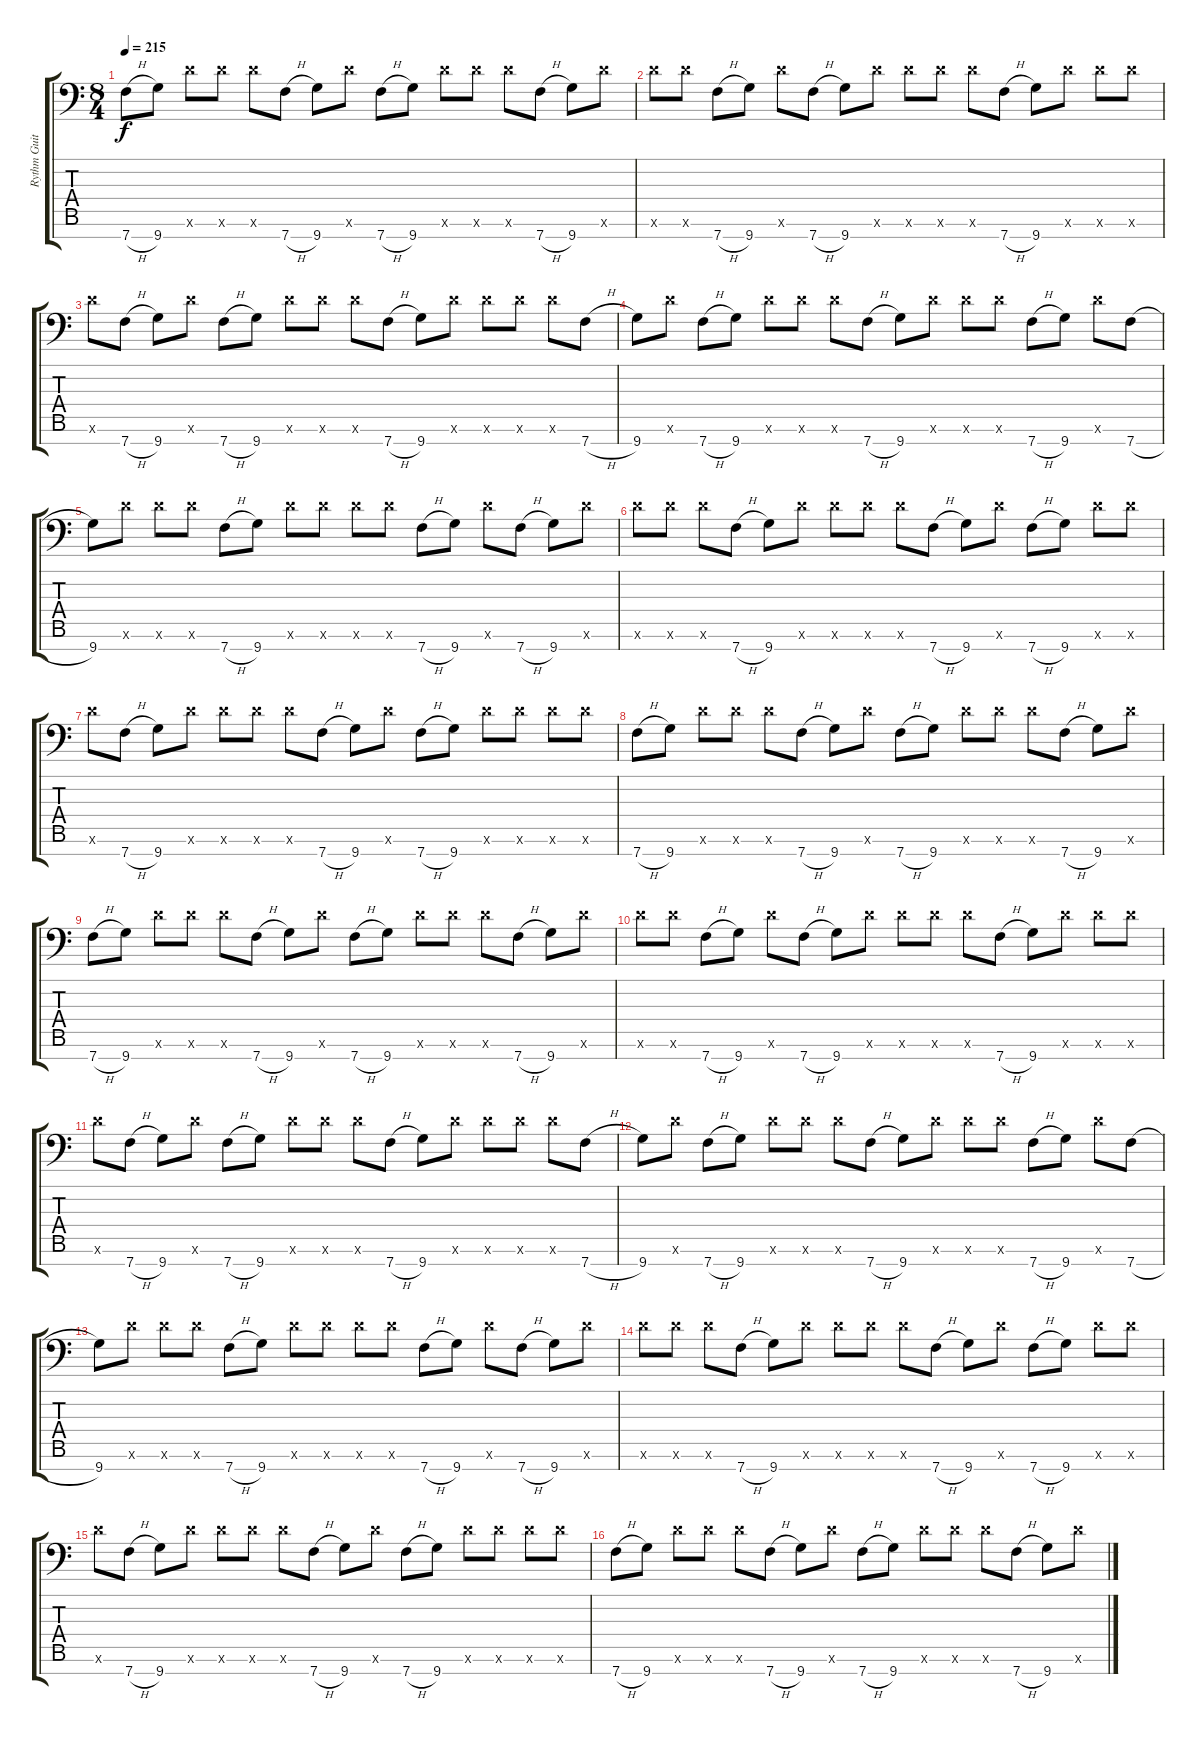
\track ("Rythm Guitar #2" "Rythm Guit") {instrument distortionguitar}
\staff {score tabs}
\tuning (Eb4 Bb3 F3 Eb3 Bb2 F2 Bb1) {hide}
\ts (8 4)
\section ("" "")
\tempo 215
\clef f4
\ks c
7.7{h}.8{dy f} 9.7.8 9.6{x}.8 9.6{x}.8 9.6{x}.8 7.7{h}.8 9.7.8 9.6{x}.8 7.7{h}.8 9.7.8 9.6{x}.8 9.6{x}.8 9.6{x}.8 7.7{h}.8 9.7.8 9.6{x}.8 |
9.6{x}.8 9.6{x}.8 7.7{h}.8 9.7.8 9.6{x}.8 7.7{h}.8 9.7.8 9.6{x}.8 9.6{x}.8 9.6{x}.8 9.6{x}.8 7.7{h}.8 9.7.8 9.6{x}.8 9.6{x}.8 9.6{x}.8 |
9.6{x}.8 7.7{h}.8 9.7.8 9.6{x}.8 7.7{h}.8 9.7.8 9.6{x}.8 9.6{x}.8 9.6{x}.8 7.7{h}.8 9.7.8 9.6{x}.8 9.6{x}.8 9.6{x}.8 9.6{x}.8 7.7{h}.8 |
9.7.8 9.6{x}.8 7.7{h}.8 9.7.8 9.6{x}.8 9.6{x}.8 9.6{x}.8 7.7{h}.8 9.7.8 9.6{x}.8 9.6{x}.8 9.6{x}.8 7.7{h}.8 9.7.8 9.6{x}.8 7.7{h}.8 |
9.7.8 9.6{x}.8 9.6{x}.8 9.6{x}.8 7.7{h}.8 9.7.8 9.6{x}.8 9.6{x}.8 9.6{x}.8 9.6{x}.8 7.7{h}.8 9.7.8 9.6{x}.8 7.7{h}.8 9.7.8 9.6{x}.8 |
9.6{x}.8 9.6{x}.8 9.6{x}.8 7.7{h}.8 9.7.8 9.6{x}.8 9.6{x}.8 9.6{x}.8 9.6{x}.8 7.7{h}.8 9.7.8 9.6{x}.8 7.7{h}.8 9.7.8 9.6{x}.8 9.6{x}.8 |
9.6{x}.8 7.7{h}.8 9.7.8 9.6{x}.8 9.6{x}.8 9.6{x}.8 9.6{x}.8 7.7{h}.8 9.7.8 9.6{x}.8 7.7{h}.8 9.7.8 9.6{x}.8 9.6{x}.8 9.6{x}.8 9.6{x}.8 |
7.7{h}.8 9.7.8 9.6{x}.8 9.6{x}.8 9.6{x}.8 7.7{h}.8 9.7.8 9.6{x}.8 7.7{h}.8 9.7.8 9.6{x}.8 9.6{x}.8 9.6{x}.8 7.7{h}.8 9.7.8 9.6{x}.8 |
7.7{h}.8 9.7.8 9.6{x}.8 9.6{x}.8 9.6{x}.8 7.7{h}.8 9.7.8 9.6{x}.8 7.7{h}.8 9.7.8 9.6{x}.8 9.6{x}.8 9.6{x}.8 7.7{h}.8 9.7.8 9.6{x}.8 |
9.6{x}.8 9.6{x}.8 7.7{h}.8 9.7.8 9.6{x}.8 7.7{h}.8 9.7.8 9.6{x}.8 9.6{x}.8 9.6{x}.8 9.6{x}.8 7.7{h}.8 9.7.8 9.6{x}.8 9.6{x}.8 9.6{x}.8 |
9.6{x}.8 7.7{h}.8 9.7.8 9.6{x}.8 7.7{h}.8 9.7.8 9.6{x}.8 9.6{x}.8 9.6{x}.8 7.7{h}.8 9.7.8 9.6{x}.8 9.6{x}.8 9.6{x}.8 9.6{x}.8 7.7{h}.8 |
9.7.8 9.6{x}.8 7.7{h}.8 9.7.8 9.6{x}.8 9.6{x}.8 9.6{x}.8 7.7{h}.8 9.7.8 9.6{x}.8 9.6{x}.8 9.6{x}.8 7.7{h}.8 9.7.8 9.6{x}.8 7.7{h}.8 |
9.7.8 9.6{x}.8 9.6{x}.8 9.6{x}.8 7.7{h}.8 9.7.8 9.6{x}.8 9.6{x}.8 9.6{x}.8 9.6{x}.8 7.7{h}.8 9.7.8 9.6{x}.8 7.7{h}.8 9.7.8 9.6{x}.8 |
9.6{x}.8 9.6{x}.8 9.6{x}.8 7.7{h}.8 9.7.8 9.6{x}.8 9.6{x}.8 9.6{x}.8 9.6{x}.8 7.7{h}.8 9.7.8 9.6{x}.8 7.7{h}.8 9.7.8 9.6{x}.8 9.6{x}.8 |
9.6{x}.8 7.7{h}.8 9.7.8 9.6{x}.8 9.6{x}.8 9.6{x}.8 9.6{x}.8 7.7{h}.8 9.7.8 9.6{x}.8 7.7{h}.8 9.7.8 9.6{x}.8 9.6{x}.8 9.6{x}.8 9.6{x}.8 |
7.7{h}.8 9.7.8 9.6{x}.8 9.6{x}.8 9.6{x}.8 7.7{h}.8 9.7.8 9.6{x}.8 7.7{h}.8 9.7.8 9.6{x}.8 9.6{x}.8 9.6{x}.8 7.7{h}.8 9.7.8 9.6{x}.8
